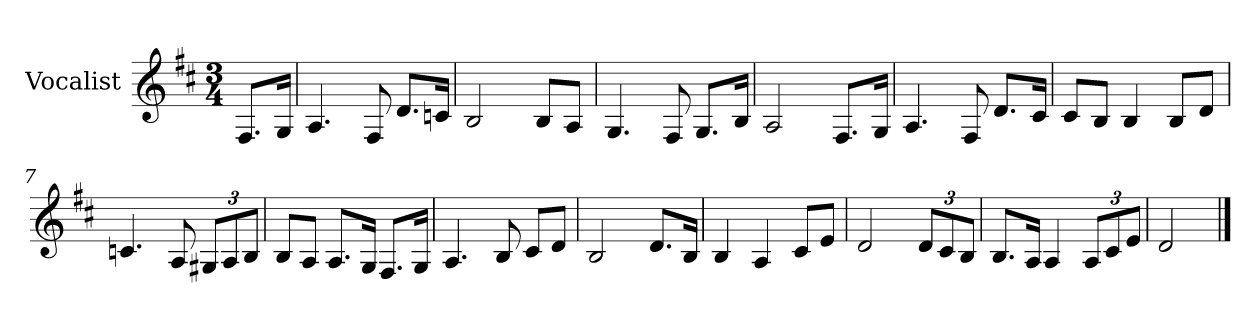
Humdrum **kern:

**kern
*part1
*staff1
*I"Vocalist
*k[f#c#]
*D:
*M3/4
=
8.F#L
16GJk
=1
4.A
8F#
8.dL
16cnJk
=2
2B
8BL
8AJ
=3
4.G
8F#
8.GL
16BJk
=4
2A
8.F#L
16GJk
=5
4.A
8F#
8.dL
16c#Jk
=6
8c#L
8BJ
4B
8BL
8dJ
=7
4.cn
8A
12G#XL
12A
12BJ
=8
8BL
8AJ
8.AL
16GJk
8.F#L
16GJk
=9
4.A
8B
8c#L
8dJ
=10
2B
8.dL
16BJk
=11
4B
4A
8c#L
8eJ
=12
2d
12dL
12c#
12BJ
=13
8.BL
16AJk
4A
12AL
12c#
12eJ
=14
2d
==
*-
